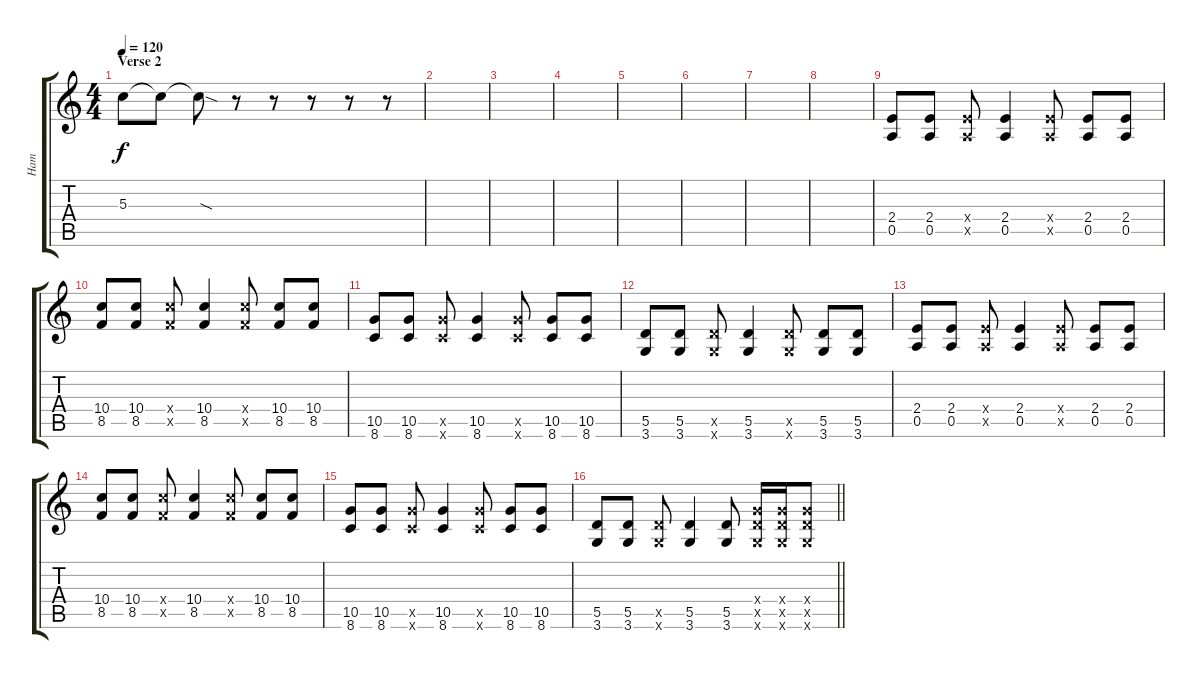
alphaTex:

\track ("Ham" "Ham") {instrument overdrivenguitar}
\staff {score tabs}
\tuning (E4 B3 G3 D3 A2 E2) {hide}
\ts (4 4)
\section ("" "Verse 2")
\tempo 120
\clef g2
\ks c
5.3{t}.8{dy f} 5.3{t}.8 5.3{sod t}.8 r.8 r.8 r.8 r.8 r.8 |
|
|
|
|
|
|
|
(2.4 0.5).8{instrument distortionguitar} (2.4 0.5).8 (2.4{x} 0.5{x}).8 (2.4 0.5).4 (2.4{x} 0.5{x}).8 (2.4 0.5).8 (2.4 0.5).8 |
(10.4 8.5).8 (10.4 8.5).8 (10.4{x} 8.5{x}).8 (10.4 8.5).4 (10.4{x} 8.5{x}).8 (10.4 8.5).8 (10.4 8.5).8 |
(10.5 8.6).8 (10.5 8.6).8 (10.5{x} 8.6{x}).8 (10.5 8.6).4 (10.5{x} 8.6{x}).8 (10.5 8.6).8 (10.5 8.6).8 |
(5.5 3.6).8 (5.5 3.6).8 (5.5{x} 3.6{x}).8 (5.5 3.6).4 (5.5{x} 3.6{x}).8 (5.5 3.6).8 (5.5 3.6).8 |
(2.4 0.5).8 (2.4 0.5).8 (2.4{x} 0.5{x}).8 (2.4 0.5).4 (2.4{x} 0.5{x}).8 (2.4 0.5).8 (2.4 0.5).8 |
(10.4 8.5).8 (10.4 8.5).8 (10.4{x} 8.5{x}).8 (10.4 8.5).4 (10.4{x} 8.5{x}).8 (10.4 8.5).8 (10.4 8.5).8 |
(10.5 8.6).8 (10.5 8.6).8 (10.5{x} 8.6{x}).8 (10.5 8.6).4 (10.5{x} 8.6{x}).8 (10.5 8.6).8 (10.5 8.6).8 |
\barLineRight lightlight
(5.5 3.6).8 (5.5 3.6).8 (5.5{x} 3.6{x}).8 (5.5 3.6).4 (5.5 3.6).8 (5.4{x} 5.5{x} 3.6{x}).16 (5.4{x} 5.5{x} 3.6{x}).16 (5.4{x} 5.5{x} 3.6{x}).8
